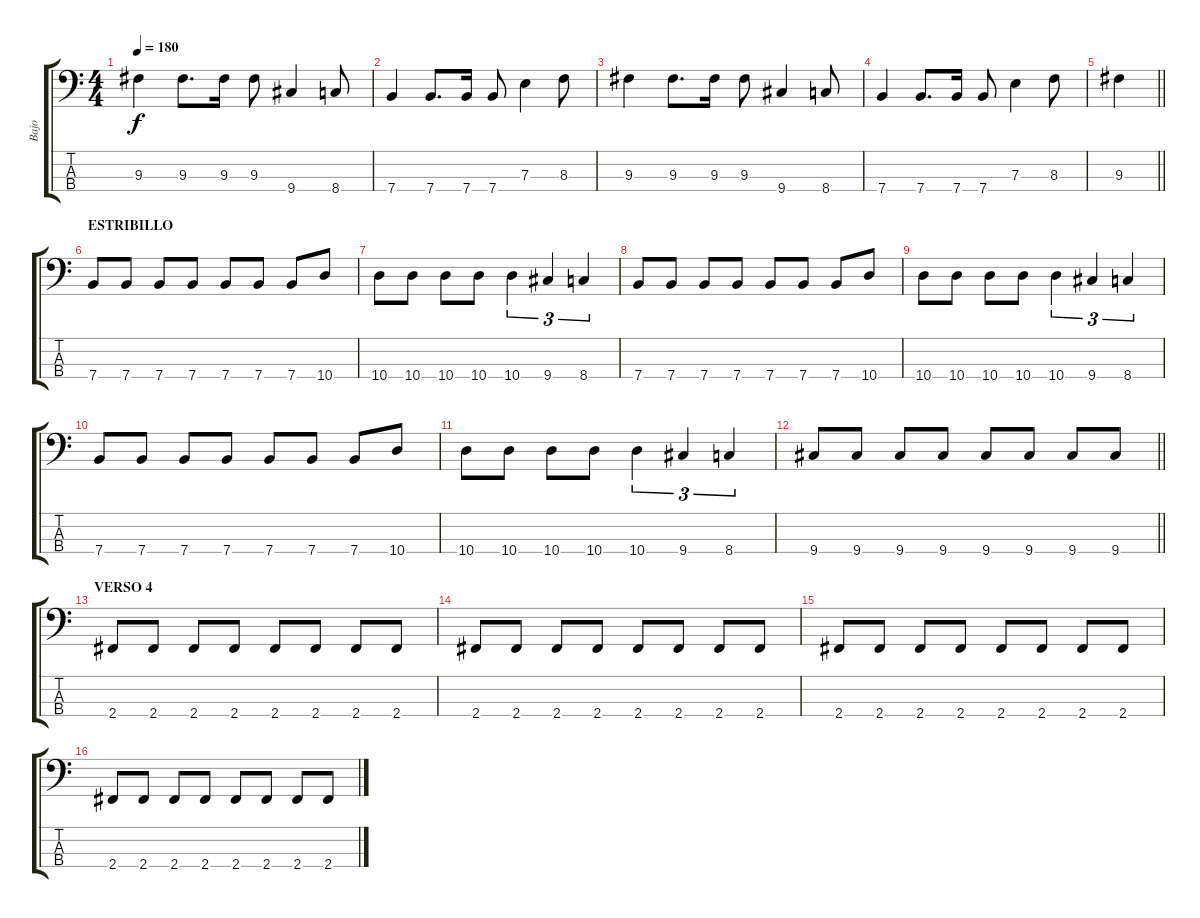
\track ("Bajo" "Bajo") {instrument electricbasspick}
\staff {score tabs}
\tuning (G2 D2 A1 E1) {hide}
\ts (4 4)
\tempo 180
\clef f4
\ks c
9.3.4{dy f} 9.3.8{d} 9.3.16 9.3.8 9.4.4 8.4.8 |
7.4.4 7.4.8{d} 7.4.16 7.4.8 7.3.4 8.3.8 |
9.3.4 9.3.8{d} 9.3.16 9.3.8 9.4.4 8.4.8 |
7.4.4 7.4.8{d} 7.4.16 7.4.8 7.3.4 8.3.8 |
\barLineRight lightlight
9.3.4 |
\section ("" "ESTRIBILLO")
7.4.8 7.4.8 7.4.8 7.4.8 7.4.8 7.4.8 7.4.8 10.4.8 |
10.4.8 10.4.8 10.4.8 10.4.8 10.4.4{tu (3 2)} 9.4.4{tu (3 2)} 8.4.4{tu (3 2)} |
7.4.8 7.4.8 7.4.8 7.4.8 7.4.8 7.4.8 7.4.8 10.4.8 |
10.4.8 10.4.8 10.4.8 10.4.8 10.4.4{tu (3 2)} 9.4.4{tu (3 2)} 8.4.4{tu (3 2)} |
7.4.8 7.4.8 7.4.8 7.4.8 7.4.8 7.4.8 7.4.8 10.4.8 |
10.4.8 10.4.8 10.4.8 10.4.8 10.4.4{tu (3 2)} 9.4.4{tu (3 2)} 8.4.4{tu (3 2)} |
\barLineRight lightlight
9.4.8 9.4.8 9.4.8 9.4.8 9.4.8 9.4.8 9.4.8 9.4.8 |
\section ("" "VERSO 4")
2.4.8 2.4.8 2.4.8 2.4.8 2.4.8 2.4.8 2.4.8 2.4.8 |
2.4.8 2.4.8 2.4.8 2.4.8 2.4.8 2.4.8 2.4.8 2.4.8 |
2.4.8 2.4.8 2.4.8 2.4.8 2.4.8 2.4.8 2.4.8 2.4.8 |
2.4.8 2.4.8 2.4.8 2.4.8 2.4.8 2.4.8 2.4.8 2.4.8
